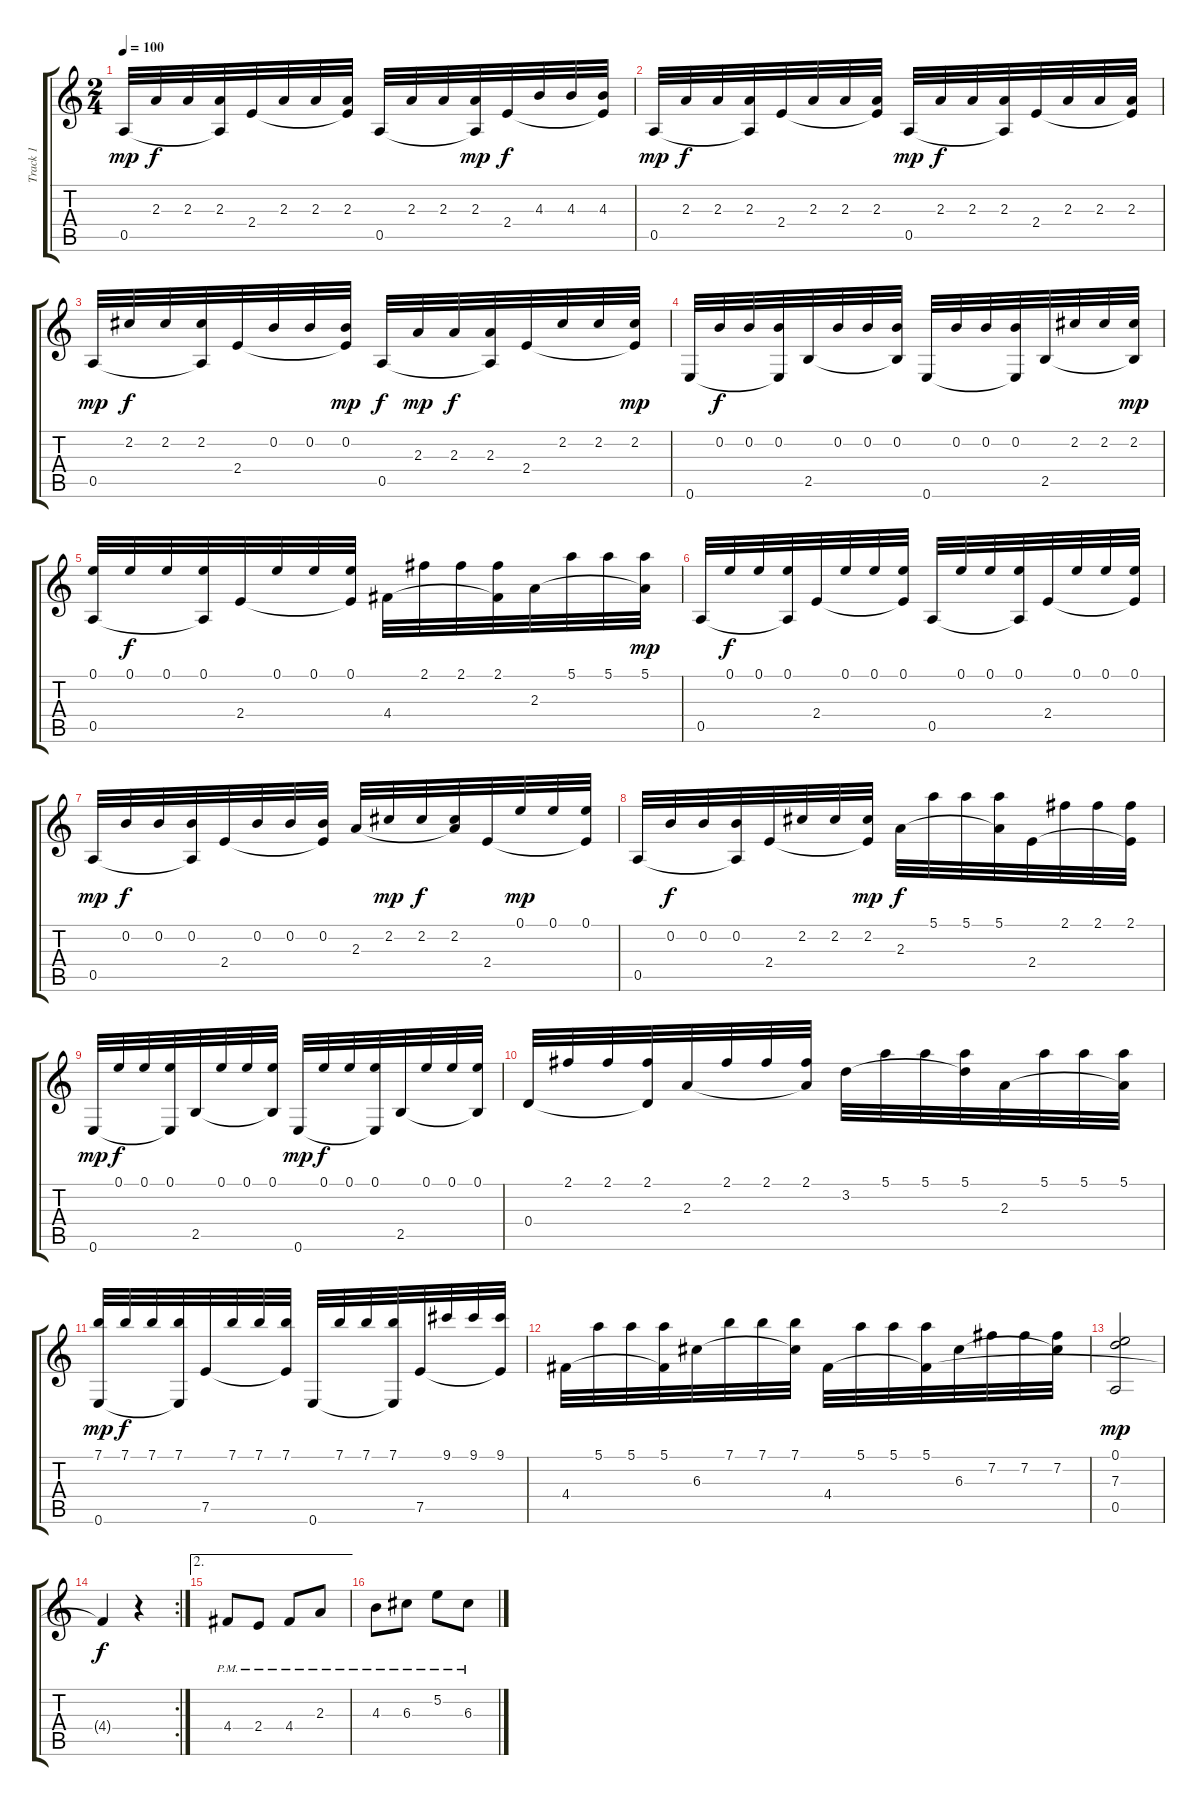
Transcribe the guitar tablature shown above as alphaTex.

\track ("Track 1" "Track 1") {instrument acousticguitarnylon}
\staff {score tabs}
\tuning (E4 B3 G3 D3 A2 E2) {hide}
\ts (2 4)
\tempo 100
\clef g2
\ks c
0.5.32{dy mp} 2.3.32{dy f} 2.3.32 (2.3 0.5{t}).32 2.4.32 2.3.32 2.3.32 (2.3 2.4{t}).32 0.5.32 2.3.32 2.3.32 (2.3 0.5{t}).32{dy mp} 2.4.32{dy f} 4.3.32 4.3.32 (4.3 2.4{t}).32 |
0.5.32{dy mp} 2.3.32{dy f} 2.3.32 (2.3 0.5{t}).32 2.4.32 2.3.32 2.3.32 (2.3 2.4{t}).32 0.5.32{dy mp} 2.3.32{dy f} 2.3.32 (2.3 0.5{t}).32 2.4.32 2.3.32 2.3.32 (2.3 2.4{t}).32 |
0.5.32{dy mp} 2.2.32{dy f} 2.2.32 (2.2 0.5{t}).32 2.4.32 0.2.32 0.2.32 (0.2 2.4{t}).32{dy mp} 0.5.32{dy f} 2.3.32{dy mp} 2.3.32{dy f} (2.3 0.5{t}).32 2.4.32 2.2.32 2.2.32 (2.2 2.4{t}).32{dy mp} |
0.6.32 0.2.32{dy f} 0.2.32 (0.2 0.6{t}).32 2.5.32 0.2.32 0.2.32 (0.2 2.5{t}).32 0.6.32 0.2.32 0.2.32 (0.2 0.6{t}).32 2.5.32 2.2.32 2.2.32 (2.2 2.5{t}).32{dy mp} |
(0.1 0.5).32 0.1.32{dy f} 0.1.32 (0.1 0.5{t}).32 2.4.32 0.1.32 0.1.32 (0.1 2.4{t}).32 4.4.32 2.1.32 2.1.32 (2.1 4.4{t}).32 2.3.32 5.1.32 5.1.32 (5.1 2.3{t}).32{dy mp} |
0.5.32 0.1.32{dy f} 0.1.32 (0.1 0.5{t}).32 2.4.32 0.1.32 0.1.32 (0.1 2.4{t}).32 0.5.32 0.1.32 0.1.32 (0.1 0.5{t}).32 2.4.32 0.1.32 0.1.32 (0.1 2.4{t}).32 |
0.5.32{dy mp} 0.2.32{dy f} 0.2.32 (0.2 0.5{t}).32 2.4.32 0.2.32 0.2.32 (0.2 2.4{t}).32 2.3.32 2.2.32{dy mp} 2.2.32{dy f} (2.2 2.3{t}).32 2.4.32 0.1.32{dy mp} 0.1.32 (0.1 2.4{t}).32 |
0.5.32 0.2.32{dy f} 0.2.32 (0.2 0.5{t}).32 2.4.32 2.2.32 2.2.32 (2.2 2.4{t}).32{dy mp} 2.3.32{dy f} 5.1.32 5.1.32 (5.1 2.3{t}).32 2.4.32 2.1.32 2.1.32 (2.1 2.4{t}).32 |
0.6.32{dy mp} 0.1.32{dy f} 0.1.32 (0.1 0.6{t}).32 2.5.32 0.1.32 0.1.32 (0.1 2.5{t}).32 0.6.32{dy mp} 0.1.32{dy f} 0.1.32 (0.1 0.6{t}).32 2.5.32 0.1.32 0.1.32 (0.1 2.5{t}).32 |
0.4.32 2.1.32 2.1.32 (2.1 0.4{t}).32 2.3.32 2.1.32 2.1.32 (2.1 2.3{t}).32 3.2.32 5.1.32 5.1.32 (5.1 3.2{t}).32 2.3.32 5.1.32 5.1.32 (5.1 2.3{t}).32 |
(7.1 0.6).32{dy mp} 7.1.32{dy f} 7.1.32 (7.1 0.6{t}).32 7.5.32 7.1.32 7.1.32 (7.1 7.5{t}).32 0.6.32 7.1.32 7.1.32 (7.1 0.6{t}).32 7.5.32 9.1.32 9.1.32 (9.1 7.5{t}).32 |
4.4.32 5.1.32 5.1.32 (5.1 4.4{t}).32 6.3.32 7.1.32 7.1.32 (7.1 6.3{t}).32 4.4.32 5.1.32 5.1.32 (5.1 4.4{t}).32 6.3.32 7.2.32 7.2.32 (7.2 6.3{t}).32 |
(0.1 7.3 0.5).2{dy mp} |
\rc 2
4.4{t}.4{dy f} r.4 |
\ae 2
4.4{pm}.8 2.4{pm}.8 4.4{pm}.8 2.3{pm}.8 |
4.3{pm}.8 6.3{pm}.8 5.2{pm}.8 6.3{pm}.8
